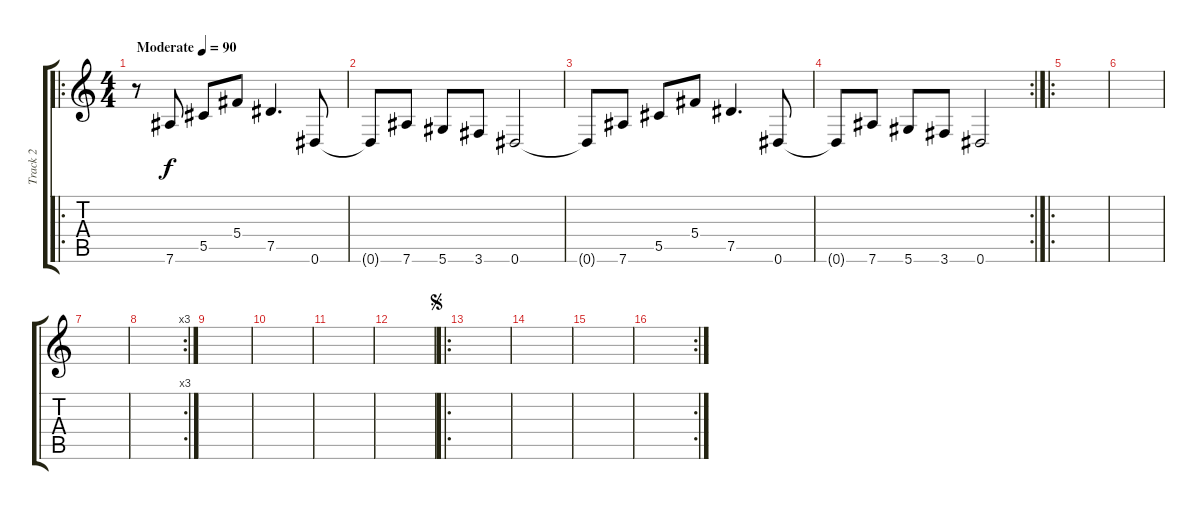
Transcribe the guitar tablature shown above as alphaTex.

\track ("Track 2" "Track 2") {instrument distortionguitar}
\staff {score tabs}
\tuning (Eb4 Bb3 Gb3 Db3 Ab2 Eb2) {hide}
\ro
\ts (4 4)
\tempo (90 "Moderate")
\clef g2
\ks c
r.8{dy f instrument distortionguitar} 7.6.8 5.5.8 5.4.8 7.5.4{d} 0.6.8 |
0.6{t}.8 7.6.8 5.6.8 3.6.8 0.6.2 |
0.6{t}.8 7.6.8 5.5.8 5.4.8 7.5.4{d} 0.6.8 |
\rc 2
0.6{t}.8 7.6.8 5.6.8 3.6.8 0.6.2 |
\ro
|
|
|
\rc 3
|
|
|
|
|
\ro
\jump segno
|
|
|
\rc 2
